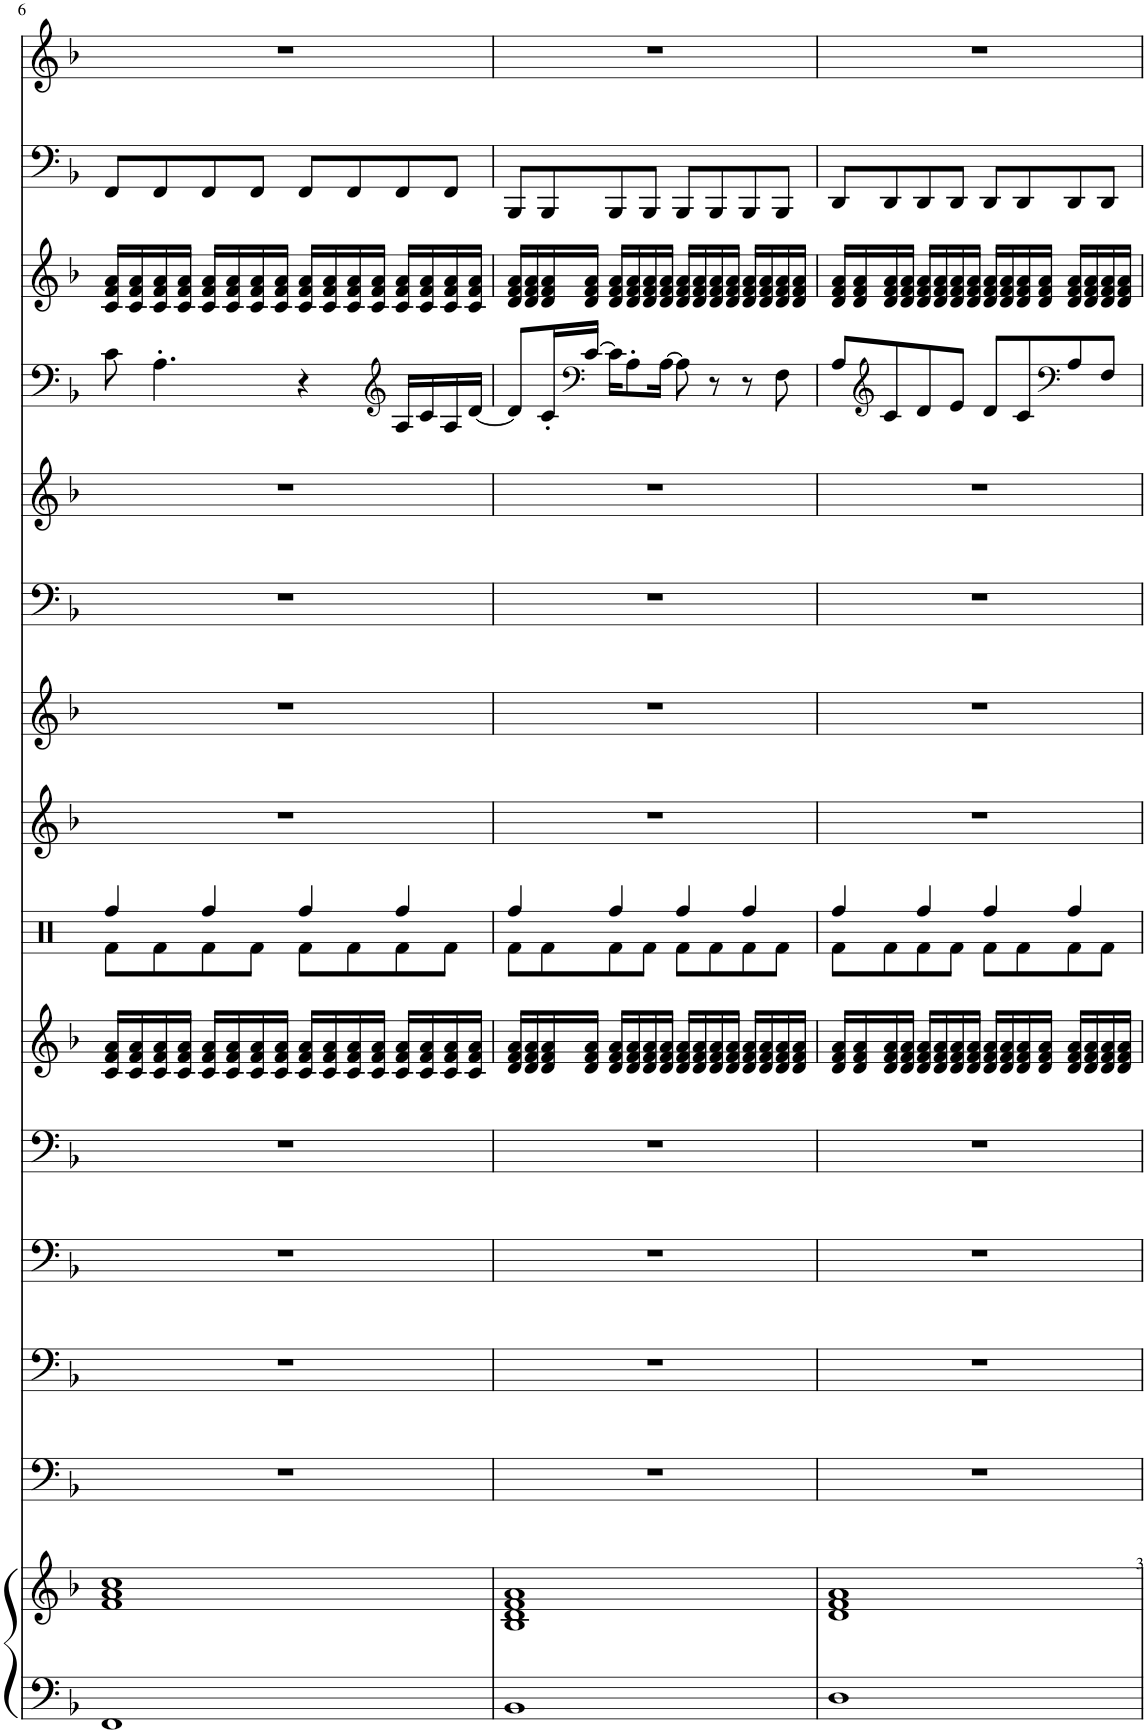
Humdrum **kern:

**kern	**kern	**kern	**kern	**kern	**kern	**kern	**kern	**kern	**kern	**kern	**kern	**kern	**kern	**kern	**kern
*part15	*part15	*part14	*part13	*part12	*part11	*part10	*part9	*part8	*part7	*part6	*part5	*part4	*part3	*part2	*part1
*staff16	*staff15	*staff14	*staff13	*staff12	*staff11	*staff10	*staff9	*staff8	*staff7	*staff6	*staff5	*staff4	*staff3	*staff2	*staff1
*I"Bright Piano	*	*I"Bass Lead	*I"Saw Wave	*I"Muted Guitar	*I"Muted Guitar	*I"Overdrive Gtr	*I"Percussion	*I"DistortionGtr	*I"Choir Pad	*I"Synth Bass 2	*I"Voice Oohs	*I"Tenor Sax	*I"Jazz Guitar	*I"Fingered Bass	*I"Warm Pad, In My Blood
*I'Pno	*	*	*	*	*	*	*	*	*	*	*I'V	*I'T Sax	*	*	*
!!LO:PB:g=z
*clefF4	*clefG2	*clefF4	*clefF4	*clefF4	*clefF4	*clefG2	*clefX	*clefG2	*clefG2	*clefF4	*clefG2	*clefF4	*clefF4	*clefF4	*clefG2
*	*	*	*	*	*	*	*	*	*	*	*	*Trd8c14	*	*	*
*k[b-]	*k[b-]	*k[b-]	*k[b-]	*k[b-]	*k[b-]	*k[b-]	*k[]	*k[b-]	*k[b-]	*k[b-]	*k[b-]	*k[b-]	*k[b-]	*k[b-]	*k[b-]
*M4/4	*M4/4	*M4/4	*M4/4	*M4/4	*M4/4	*M4/4	*M4/4	*M4/4	*M4/4	*M4/4	*M4/4	*M4/4	*M4/4	*M4/4	*M4/4
=6	=6	=6	=6	=6	=6	=6	=6	=6	=6	=6	=6	=6	=6	=6	=6
*	*	*	*	*	*	*	*^	*	*	*	*	*	*	*	*
1FF	1f 1a 1cc	1r	1r	1r	1r	16c/ 16f/ 16a/LL	4Rff/	8Rf\L	1r	1r	1r	1r	8c\	16c/ 16f/ 16a/LL	8FF/L	1r
.	.	.	.	.	.	16c/ 16f/ 16a/	.	.	.	.	.	.	.	16c/ 16f/ 16a/	.	.
.	.	.	.	.	.	16c/ 16f/ 16a/	.	8Rf\	.	.	.	.	4.A'\	16c/ 16f/ 16a/	8FF/	.
.	.	.	.	.	.	16c/ 16f/ 16a/JJ	.	.	.	.	.	.	.	16c/ 16f/ 16a/JJ	.	.
.	.	.	.	.	.	16c/ 16f/ 16a/LL	4Rff/	8Rf\	.	.	.	.	.	16c/ 16f/ 16a/LL	8FF/	.
.	.	.	.	.	.	16c/ 16f/ 16a/	.	.	.	.	.	.	.	16c/ 16f/ 16a/	.	.
.	.	.	.	.	.	16c/ 16f/ 16a/	.	8Rf\J	.	.	.	.	.	16c/ 16f/ 16a/	8FF/J	.
.	.	.	.	.	.	16c/ 16f/ 16a/JJ	.	.	.	.	.	.	.	16c/ 16f/ 16a/JJ	.	.
.	.	.	.	.	.	16c/ 16f/ 16a/LL	4Rff/	8Rf\L	.	.	.	.	4r	16c/ 16f/ 16a/LL	8FF/L	.
.	.	.	.	.	.	16c/ 16f/ 16a/	.	.	.	.	.	.	.	16c/ 16f/ 16a/	.	.
.	.	.	.	.	.	16c/ 16f/ 16a/	.	8Rf\	.	.	.	.	.	16c/ 16f/ 16a/	8FF/	.
.	.	.	.	.	.	16c/ 16f/ 16a/JJ	.	.	.	.	.	.	.	16c/ 16f/ 16a/JJ	.	.
*	*	*	*	*	*	*	*	*	*	*	*	*	*clefG2	*	*	*
.	.	.	.	.	.	16c/ 16f/ 16a/LL	4Rff/	8Rf\	.	.	.	.	16A/LL	16c/ 16f/ 16a/LL	8FF/	.
.	.	.	.	.	.	16c/ 16f/ 16a/	.	.	.	.	.	.	16c/	16c/ 16f/ 16a/	.	.
.	.	.	.	.	.	16c/ 16f/ 16a/	.	8Rf\J	.	.	.	.	16A/	16c/ 16f/ 16a/	8FF/J	.
.	.	.	.	.	.	16c/ 16f/ 16a/JJ	.	.	.	.	.	.	[16d/JJ	16c/ 16f/ 16a/JJ	.	.
=7	=7	=7	=7	=7	=7	=7	=7	=7	=7	=7	=7	=7	=7	=7	=7	=7
1BB-	1B- 1d 1f 1a	1r	1r	1r	1r	16d/ 16f/ 16a/LL	4Rff/	8Rf\L	1r	1r	1r	1r	8d/L]	16d/ 16f/ 16a/LL	8BBB-/L	1r
.	.	.	.	.	.	16d/ 16f/ 16a/	.	.	.	.	.	.	.	16d/ 16f/ 16a/	.	.
.	.	.	.	.	.	16d/ 16f/ 16a/	.	8Rf\	.	.	.	.	16c'/L	16d/ 16f/ 16a/	8BBB-/	.
*	*	*	*	*	*	*	*	*	*	*	*	*	*clefF4	*	*	*
.	.	.	.	.	.	16d/ 16f/ 16a/JJ	.	.	.	.	.	.	[16c/JJ	16d/ 16f/ 16a/JJ	.	.
.	.	.	.	.	.	16d/ 16f/ 16a/LL	4Rff/	8Rf\	.	.	.	.	16c\KL]	16d/ 16f/ 16a/LL	8BBB-/	.
.	.	.	.	.	.	16d/ 16f/ 16a/	.	.	.	.	.	.	8A'\	16d/ 16f/ 16a/	.	.
.	.	.	.	.	.	16d/ 16f/ 16a/	.	8Rf\J	.	.	.	.	.	16d/ 16f/ 16a/	8BBB-/J	.
.	.	.	.	.	.	16d/ 16f/ 16a/JJ	.	.	.	.	.	.	[16A\Jk	16d/ 16f/ 16a/JJ	.	.
.	.	.	.	.	.	16d/ 16f/ 16a/LL	4Rff/	8Rf\L	.	.	.	.	8A\]	16d/ 16f/ 16a/LL	8BBB-/L	.
.	.	.	.	.	.	16d/ 16f/ 16a/	.	.	.	.	.	.	.	16d/ 16f/ 16a/	.	.
.	.	.	.	.	.	16d/ 16f/ 16a/	.	8Rf\	.	.	.	.	8r	16d/ 16f/ 16a/	8BBB-/	.
.	.	.	.	.	.	16d/ 16f/ 16a/JJ	.	.	.	.	.	.	.	16d/ 16f/ 16a/JJ	.	.
.	.	.	.	.	.	16d/ 16f/ 16a/LL	4Rff/	8Rf\	.	.	.	.	8r	16d/ 16f/ 16a/LL	8BBB-/	.
.	.	.	.	.	.	16d/ 16f/ 16a/	.	.	.	.	.	.	.	16d/ 16f/ 16a/	.	.
.	.	.	.	.	.	16d/ 16f/ 16a/	.	8Rf\J	.	.	.	.	8F\	16d/ 16f/ 16a/	8BBB-/J	.
.	.	.	.	.	.	16d/ 16f/ 16a/JJ	.	.	.	.	.	.	.	16d/ 16f/ 16a/JJ	.	.
=8	=8	=8	=8	=8	=8	=8	=8	=8	=8	=8	=8	=8	=8	=8	=8	=8
1D	1d 1f 1a	1r	1r	1r	1r	16d/ 16f/ 16a/LL	4Rff/	8Rf\L	1r	1r	1r	1r	8A/L	16d/ 16f/ 16a/LL	8DD/L	1r
.	.	.	.	.	.	16d/ 16f/ 16a/	.	.	.	.	.	.	.	16d/ 16f/ 16a/	.	.
*	*	*	*	*	*	*	*	*	*	*	*	*	*clefG2	*	*	*
.	.	.	.	.	.	16d/ 16f/ 16a/	.	8Rf\	.	.	.	.	8c/	16d/ 16f/ 16a/	8DD/	.
.	.	.	.	.	.	16d/ 16f/ 16a/JJ	.	.	.	.	.	.	.	16d/ 16f/ 16a/JJ	.	.
.	.	.	.	.	.	16d/ 16f/ 16a/LL	4Rff/	8Rf\	.	.	.	.	8d/	16d/ 16f/ 16a/LL	8DD/	.
.	.	.	.	.	.	16d/ 16f/ 16a/	.	.	.	.	.	.	.	16d/ 16f/ 16a/	.	.
.	.	.	.	.	.	16d/ 16f/ 16a/	.	8Rf\J	.	.	.	.	8e/J	16d/ 16f/ 16a/	8DD/J	.
.	.	.	.	.	.	16d/ 16f/ 16a/JJ	.	.	.	.	.	.	.	16d/ 16f/ 16a/JJ	.	.
.	.	.	.	.	.	16d/ 16f/ 16a/LL	4Rff/	8Rf\L	.	.	.	.	8d/L	16d/ 16f/ 16a/LL	8DD/L	.
.	.	.	.	.	.	16d/ 16f/ 16a/	.	.	.	.	.	.	.	16d/ 16f/ 16a/	.	.
.	.	.	.	.	.	16d/ 16f/ 16a/	.	8Rf\	.	.	.	.	8c/	16d/ 16f/ 16a/	8DD/	.
.	.	.	.	.	.	16d/ 16f/ 16a/JJ	.	.	.	.	.	.	.	16d/ 16f/ 16a/JJ	.	.
*	*	*	*	*	*	*	*	*	*	*	*	*	*clefF4	*	*	*
.	.	.	.	.	.	16d/ 16f/ 16a/LL	4Rff/	8Rf\	.	.	.	.	8A/	16d/ 16f/ 16a/LL	8DD/	.
.	.	.	.	.	.	16d/ 16f/ 16a/	.	.	.	.	.	.	.	16d/ 16f/ 16a/	.	.
.	.	.	.	.	.	16d/ 16f/ 16a/	.	8Rf\J	.	.	.	.	8F/J	16d/ 16f/ 16a/	8DD/J	.
.	.	.	.	.	.	16d/ 16f/ 16a/JJ	.	.	.	.	.	.	.	16d/ 16f/ 16a/JJ	.	.
*	*	*	*	*	*	*	*v	*v	*	*	*	*	*	*	*	*
=	=	=	=	=	=	=	=	=	=	=	=	=	=	=	=
*-	*-	*-	*-	*-	*-	*-	*-	*-	*-	*-	*-	*-	*-	*-	*-
